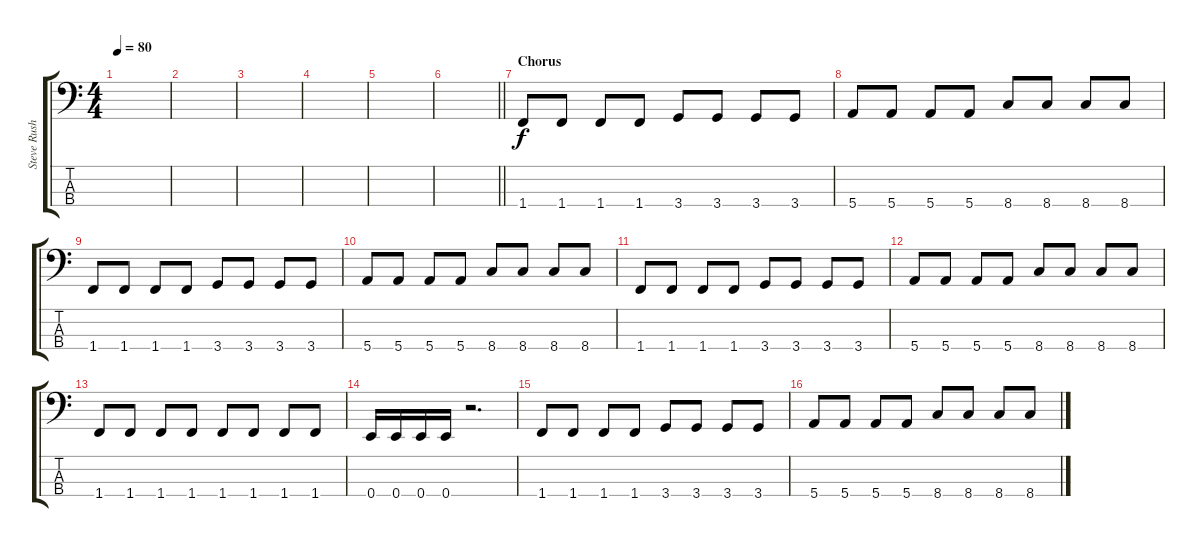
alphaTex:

\track ("Steve Rushton" "Steve Rush") {instrument electricbasspick}
\staff {score tabs}
\tuning (G2 D2 A1 E1) {hide}
\ts (4 4)
\tempo 80
\clef f4
\ks c
|
|
|
|
|
\barLineRight lightlight
|
\section ("" "Chorus")
1.4.8 1.4.8 1.4.8 1.4.8 3.4.8 3.4.8 3.4.8 3.4.8 |
5.4.8 5.4.8 5.4.8 5.4.8 8.4.8 8.4.8 8.4.8 8.4.8 |
1.4.8 1.4.8 1.4.8 1.4.8 3.4.8 3.4.8 3.4.8 3.4.8 |
5.4.8 5.4.8 5.4.8 5.4.8 8.4.8 8.4.8 8.4.8 8.4.8 |
1.4.8 1.4.8 1.4.8 1.4.8 3.4.8 3.4.8 3.4.8 3.4.8 |
5.4.8 5.4.8 5.4.8 5.4.8 8.4.8 8.4.8 8.4.8 8.4.8 |
1.4.8 1.4.8 1.4.8 1.4.8 1.4.8 1.4.8 1.4.8 1.4.8 |
0.4.16 0.4.16 0.4.16 0.4.16 r.2{d} |
1.4.8 1.4.8 1.4.8 1.4.8 3.4.8 3.4.8 3.4.8 3.4.8 |
5.4.8 5.4.8 5.4.8 5.4.8 8.4.8 8.4.8 8.4.8 8.4.8
